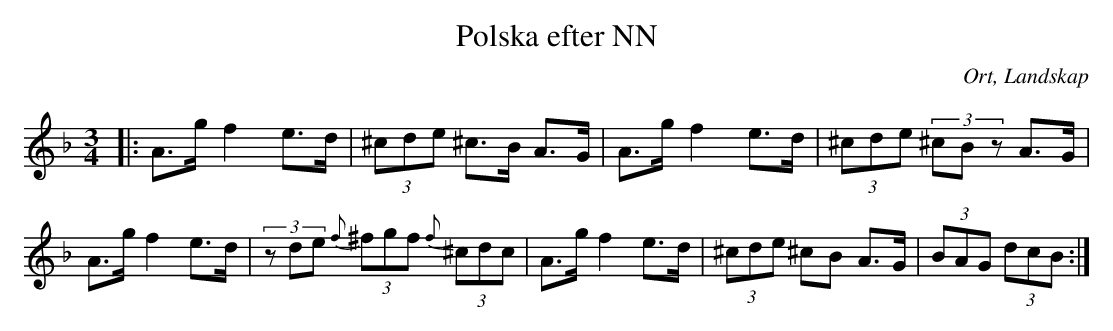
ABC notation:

X:1
T:Polska efter NN
O:Ort, Landskap
M:3/4
L:1/8
K:Dm
|: A>g f2 e>d|(3^cde ^c>B A>G|A>g f2 e>d|(3^cde (3^cBz A>G|A>g f2 e>d|(3zde {f}(3^fgf {f}(3^cdc|A>g f2 e>d|(3^cde ^cB A>G|(3BAG (3dcB :|
